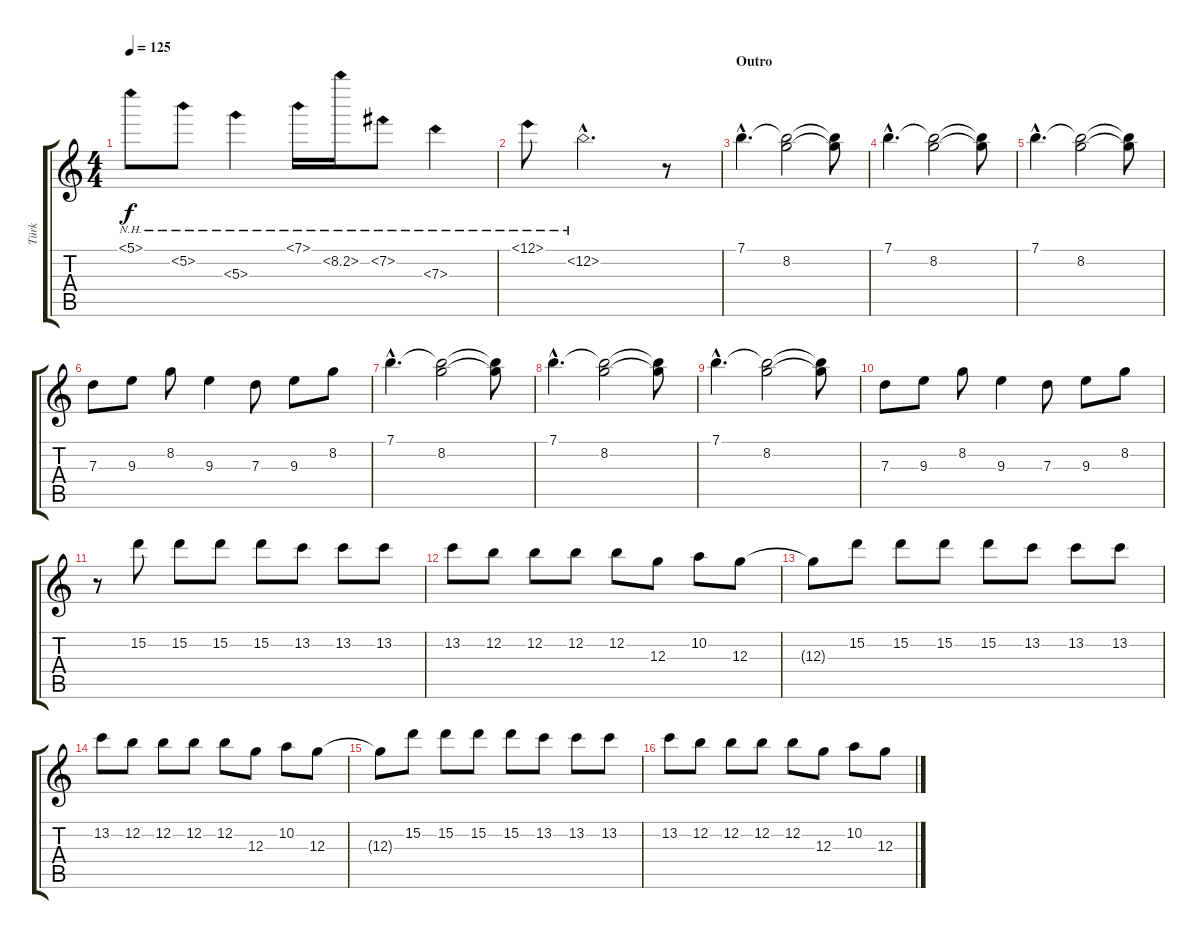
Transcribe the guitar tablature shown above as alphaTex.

\track ("Türk" "Türk") {instrument distortionguitar}
\staff {score tabs}
\tuning (E4 B3 G3 D3 A2 E2) {hide}
\ts (4 4)
\tempo 125
\clef g2
\ks c
5.1{nh}.8{dy f} 5.2{nh}.8 5.3{nh}.4 7.1{nh}.16 8.2{nh}.16 7.2{nh}.8 7.3{nh}.4 |
12.1{nh}.8 12.2{nh hac}.2{d} r.8 |
\section ("" "Outro")
7.1{hac}.4{d} (7.1{t} 8.2).2 (7.1{t} 8.2{t}).8 |
7.1{hac}.4{d} (7.1{t} 8.2).2 (7.1{t} 8.2{t}).8 |
7.1{hac}.4{d} (7.1{t} 8.2).2 (7.1{t} 8.2{t}).8 |
7.3.8 9.3.8 8.2.8 9.3.4 7.3.8 9.3.8 8.2.8 |
7.1{hac}.4{d} (7.1{t} 8.2).2 (7.1{t} 8.2{t}).8 |
7.1{hac}.4{d} (7.1{t} 8.2).2 (7.1{t} 8.2{t}).8 |
7.1{hac}.4{d} (7.1{t} 8.2).2 (7.1{t} 8.2{t}).8 |
7.3.8 9.3.8 8.2.8 9.3.4 7.3.8 9.3.8 8.2.8 |
r.8 15.2.8 15.2.8 15.2.8 15.2.8 13.2.8 13.2.8 13.2.8 |
13.2.8 12.2.8 12.2.8 12.2.8 12.2.8 12.3.8 10.2.8 12.3.8 |
12.3{t}.8 15.2.8 15.2.8 15.2.8 15.2.8 13.2.8 13.2.8 13.2.8 |
13.2.8 12.2.8 12.2.8 12.2.8 12.2.8 12.3.8 10.2.8 12.3.8 |
12.3{t}.8 15.2.8 15.2.8 15.2.8 15.2.8 13.2.8 13.2.8 13.2.8 |
13.2.8 12.2.8 12.2.8 12.2.8 12.2.8 12.3.8 10.2.8 12.3.8
